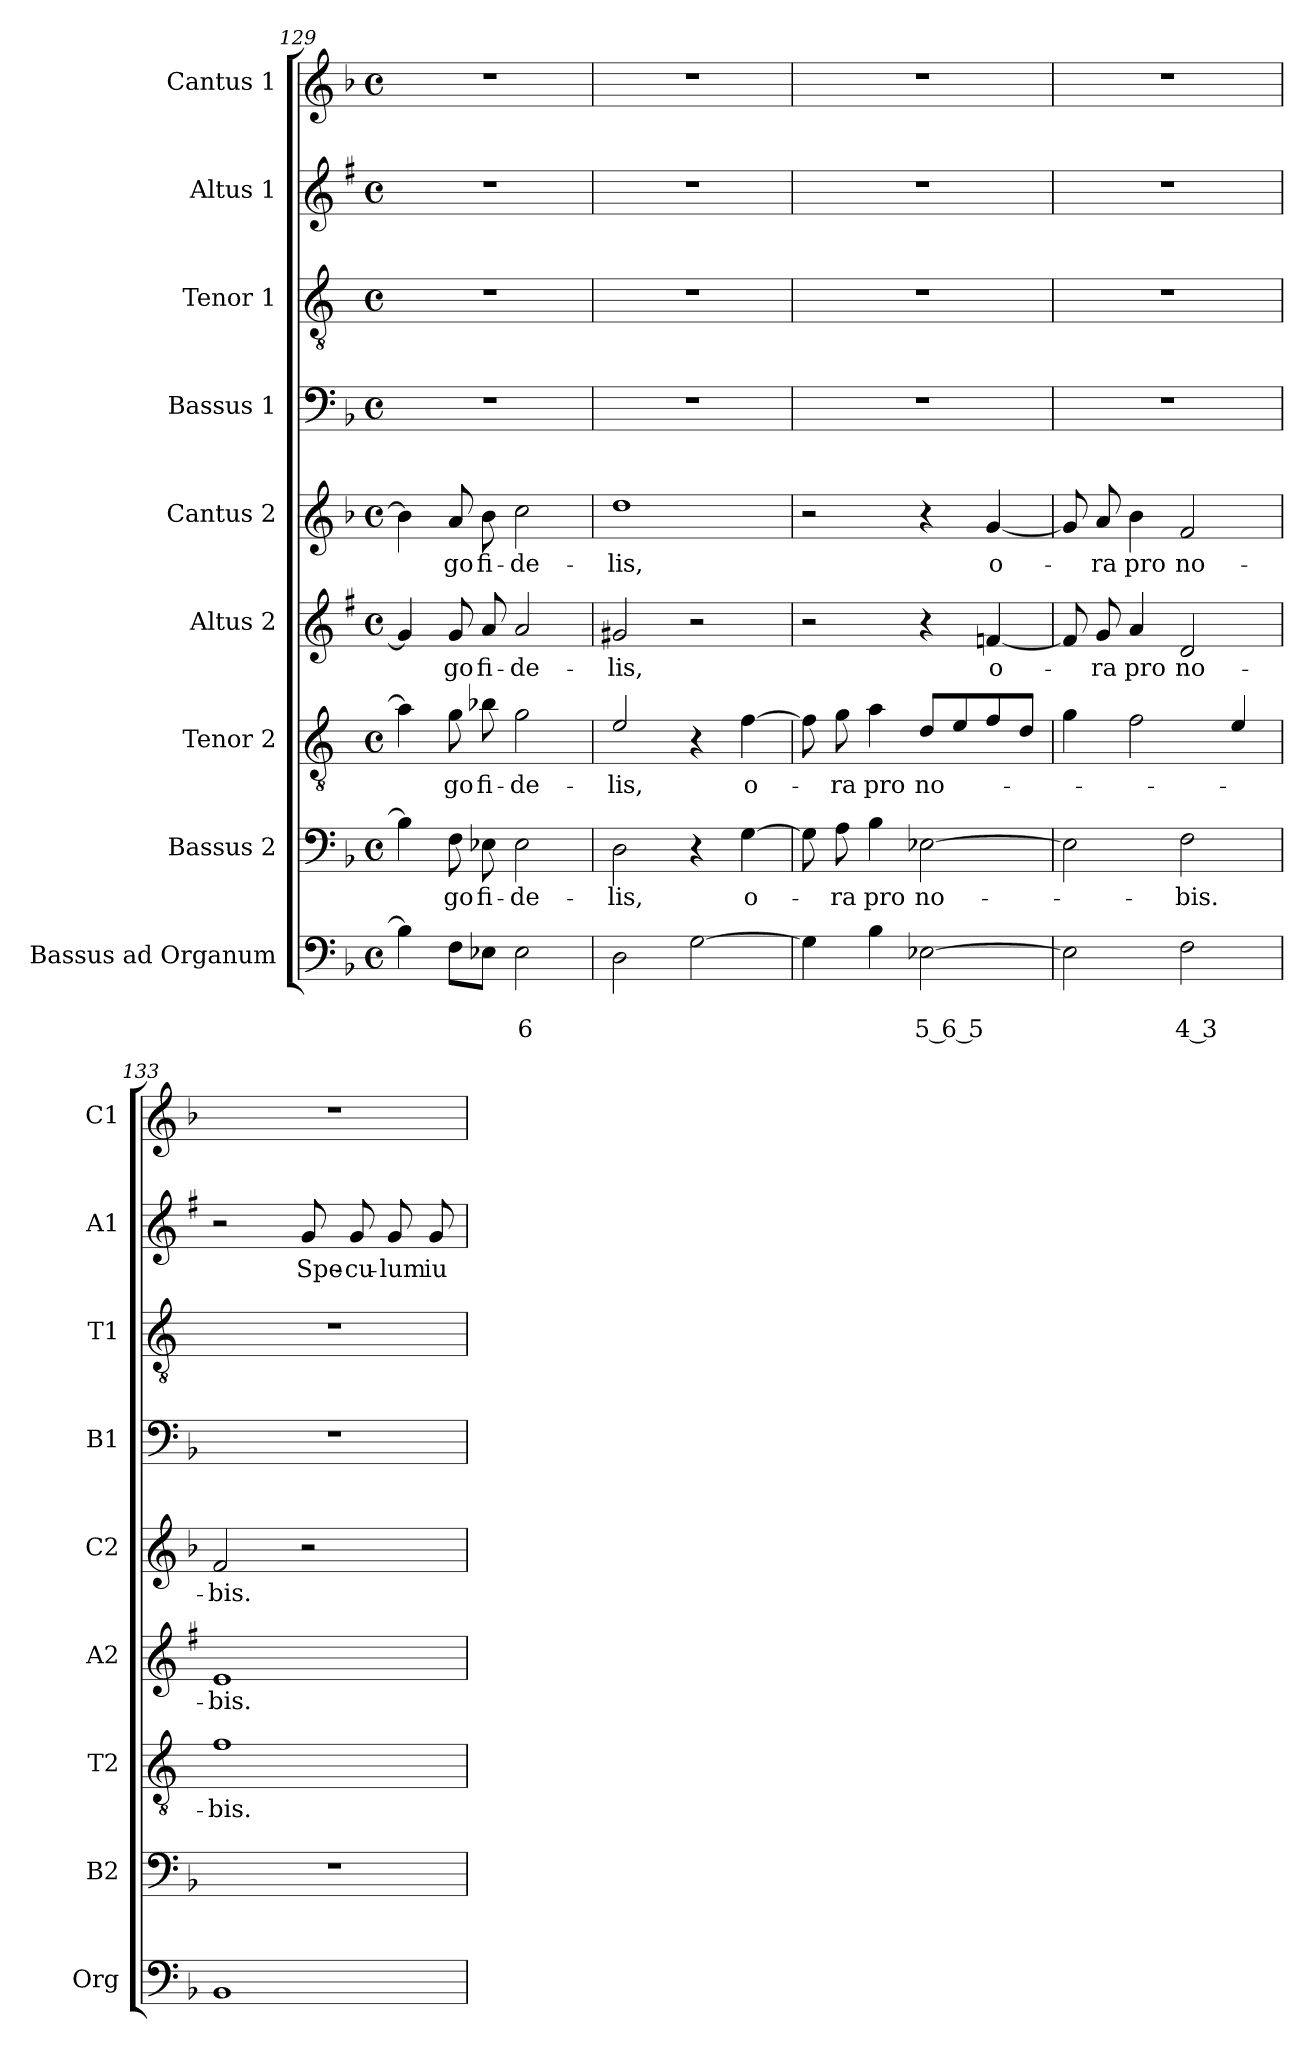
**kern	**text	**text	**kern	**text	**kern	**text	**kern	**text	**kern	**text	**kern	**kern	**kern	**text	**kern
*part9	*part9	*part9	*part8	*part8	*part7	*part7	*part6	*part6	*part5	*part5	*part4	*part3	*part2	*part2	*part1
*staff9	*staff9	*staff9	*staff8	*staff8	*staff7	*staff7	*staff6	*staff6	*staff5	*staff5	*staff4	*staff3	*staff2	*staff2	*staff1
*I"Bassus ad Organum	*	*	*I"Bassus 2	*	*I"Tenor 2	*	*I"Altus 2	*	*I"Cantus 2	*	*I"Bassus 1	*I"Tenor 1	*I"Altus 1	*	*I"Cantus 1
*I'Org	*	*	*I'B2	*	*I'T2	*	*I'A2	*	*I'C2	*	*I'B1	*I'T1	*I'A1	*	*I'C1
!!LO:LB:g=z
*clefF4	*	*	*clefF4	*	*clefGv2	*	*clefG2	*	*clefG2	*	*clefF4	*clefGv2	*clefG2	*	*clefG2
*	*	*	*	*	*ITrd4c7	*	*ITrd1c2	*	*	*	*	*ITrd4c7	*ITrd1c2	*	*
*k[b-]	*	*	*k[b-]	*	*k[b-]	*	*k[b-]	*	*k[b-]	*	*k[b-]	*k[b-]	*k[b-]	*	*k[b-]
*F:	*	*	*F:	*	*F:	*	*F:	*	*F:	*	*F:	*F:	*F:	*	*F:
*M4/4	*	*	*M4/4	*	*M4/4	*	*M4/4	*	*M4/4	*	*M4/4	*M4/4	*M4/4	*	*M4/4
*met(c)	*	*	*met(c)	*	*met(c)	*	*met(c)	*	*met(c)	*	*met(c)	*met(c)	*met(c)	*	*met(c)
=129	=129	=129	=129	=129	=129	=129	=129	=129	=129	=129	=129	=129	=129	=129	=129
4B-\]	.	.	4B-\]	.	4d\]	.	4f/]	.	4b-\]	.	1r	1r	1r	.	1r
!	!	!	!	!LO:LY:b	!	!LO:LY:b	!	!LO:LY:b	!	!LO:LY:b	!	!	!	!	!
8F\L	.	.	8F\	-go	8c\	-go	8f/	-go	8a/	-go	.	.	.	.	.
!	!	!	!	!LO:LY:b	!	!LO:LY:b	!	!LO:LY:b	!	!LO:LY:b	!	!	!	!	!
8E-X\J	.	.	8E-X\	fi-	8e-X\	fi-	8g/	fi-	8b-\	fi-	.	.	.	.	.
!	!	!LO:LY:b	!	!LO:LY:b	!	!LO:LY:b	!	!LO:LY:b	!	!LO:LY:b	!	!	!	!	!
2E-\	.	6	2E-\	-de-	2c\	-de-	2g/	-de-	2cc\	-de-	.	.	.	.	.
=130	=130	=130	=130	=130	=130	=130	=130	=130	=130	=130	=130	=130	=130	=130	=130
!	!	!	!	!LO:LY:b	!	!LO:LY:b	!	!LO:LY:b	!	!LO:LY:b	!	!	!	!	!
2D\	.	.	2D\	-lis,	2A/	-lis,	2f#X/	-lis,	1dd	-lis,	1r	1r	1r	.	1r
[2G\	.	.	4r	.	4r	.	2r	.	.	.	.	.	.	.	.
!	!	!	!	!LO:LY:b	!	!LO:LY:b	!	!	!	!	!	!	!	!	!
.	.	.	[4G\	o-	[4B-\	o-	.	.	.	.	.	.	.	.	.
=131	=131	=131	=131	=131	=131	=131	=131	=131	=131	=131	=131	=131	=131	=131	=131
4G\]	.	.	8G\]	.	8B-\]	.	2r	.	2r	.	1r	1r	1r	.	1r
!	!	!	!	!LO:LY:b	!	!LO:LY:b	!	!	!	!	!	!	!	!	!
.	.	.	8A\	-ra	8c\	-ra	.	.	.	.	.	.	.	.	.
!	!	!	!	!LO:LY:b	!	!LO:LY:b	!	!	!	!	!	!	!	!	!
4B-\	.	.	4B-\	pro	4d\	pro	.	.	.	.	.	.	.	.	.
!	!	!LO:LY:b	!	!LO:LY:b	!	!LO:LY:b	!	!	!	!	!	!	!	!	!
[2E-X\	.	5 6 5	[2E-X\	no-	8G/L	no-	4r	.	4r	.	.	.	.	.	.
.	.	.	.	.	8A/	.	.	.	.	.	.	.	.	.	.
!	!	!	!	!	!	!	!	!LO:LY:b	!	!LO:LY:b	!	!	!	!	!
.	.	.	.	.	8B-/	.	[4e-X/	o-	[4g/	o-	.	.	.	.	.
.	.	.	.	.	8G/J	.	.	.	.	.	.	.	.	.	.
=132	=132	=132	=132	=132	=132	=132	=132	=132	=132	=132	=132	=132	=132	=132	=132
2E-\]	.	.	2E-\]	.	4c\	.	8e-/]	.	8g/]	.	1r	1r	1r	.	1r
!	!	!	!	!	!	!	!	!LO:LY:b	!	!LO:LY:b	!	!	!	!	!
.	.	.	.	.	.	.	8f/	-ra	8a/	-ra	.	.	.	.	.
!	!	!	!	!	!	!	!	!LO:LY:b	!	!LO:LY:b	!	!	!	!	!
.	.	.	.	.	2B-\	.	4g/	pro	4b-\	pro	.	.	.	.	.
!	!	!LO:LY:b	!	!LO:LY:b	!	!	!	!LO:LY:b	!	!LO:LY:b	!	!	!	!	!
2F\	.	4 3	2F\	-bis.	.	.	2c/	no-	2f/	no-	.	.	.	.	.
.	.	.	.	.	4A/	.	.	.	.	.	.	.	.	.	.
=133	=133	=133	=133	=133	=133	=133	=133	=133	=133	=133	=133	=133	=133	=133	=133
!	!	!	!	!	!	!LO:LY:b	!	!LO:LY:b	!	!LO:LY:b	!	!	!	!	!
1BB-	.	.	1r	.	1B-	-bis.	1d	-bis.	2f/	-bis.	1r	1r	2r	.	1r
!	!	!	!	!	!	!	!	!	!	!	!	!	!	!LO:LY:b	!
.	.	.	.	.	.	.	.	.	2r	.	.	.	8f/	Spe-	.
!	!	!	!	!	!	!	!	!	!	!	!	!	!	!LO:LY:b	!
.	.	.	.	.	.	.	.	.	.	.	.	.	8f/	-cu-	.
!	!	!	!	!	!	!	!	!	!	!	!	!	!	!LO:LY:b	!
.	.	.	.	.	.	.	.	.	.	.	.	.	8f/	-lum	.
!	!	!	!	!	!	!	!	!	!	!	!	!	!	!LO:LY:b	!
.	.	.	.	.	.	.	.	.	.	.	.	.	8f/	iu-	.
=	=	=	=	=	=	=	=	=	=	=	=	=	=	=	=
*-	*-	*-	*-	*-	*-	*-	*-	*-	*-	*-	*-	*-	*-	*-	*-
